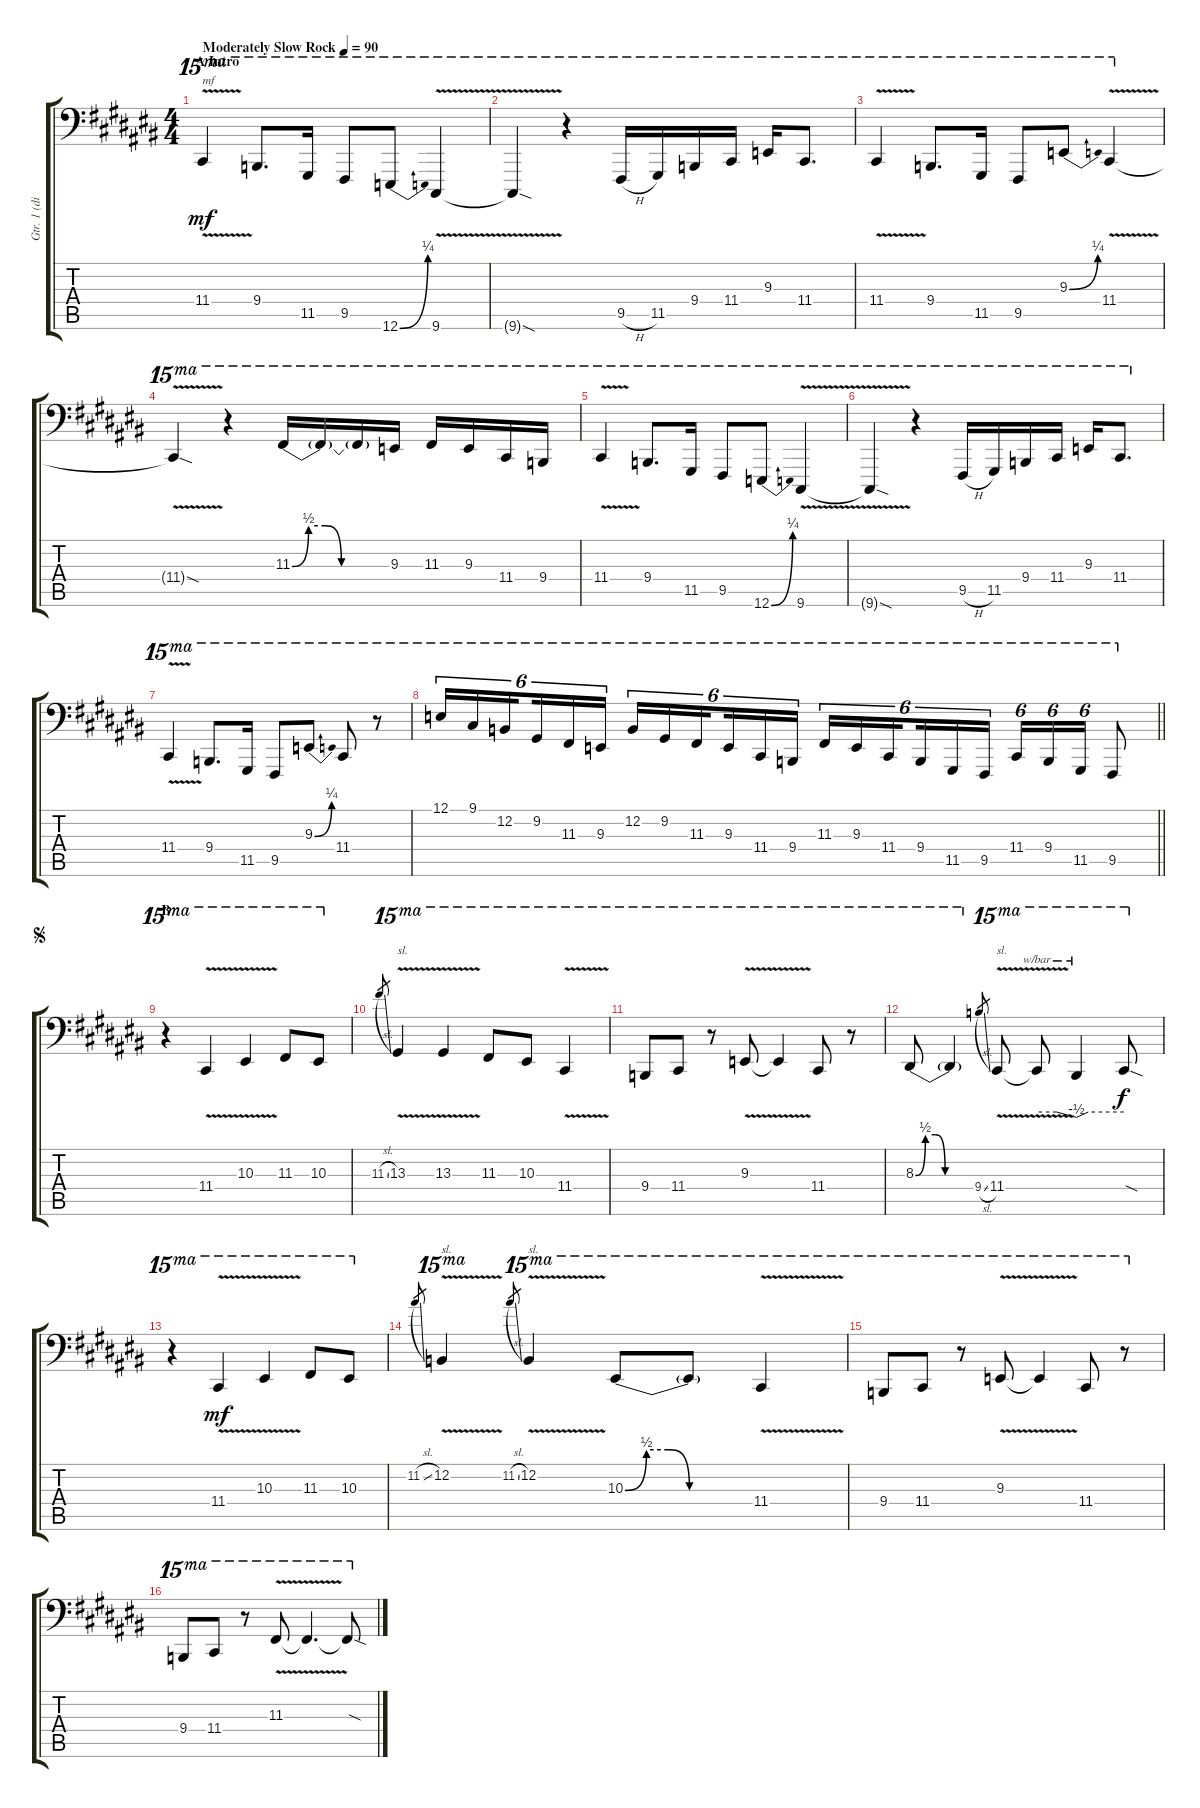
\track ("Gtr. 1 (dist.) octave below" "Gtr. 1 (di") {instrument distortionguitar}
\staff {score tabs}
\tuning (E3 B2 G2 D2 A1 E1) {hide}
\ts (4 4)
\section ("" "A Intro")
\tempo (90 "Moderately Slow Rock")
\clef f4
\ks c#
11.4{v}.4{ot 15ma txt "mf" dy mf instrument distortionguitar} 9.4.8{d ot 15ma} 11.5.16{ot 15ma} 9.5.8{ot 15ma} 12.6{be (bend 0 0 60 1)}.8{ot 15ma} 9.6{v}.4{ot 15ma} |
9.6{sod t}.4{ot 15ma} r.4{ot 15ma} 9.5{h}.16{ot 15ma} 11.5.16{ot 15ma} 9.4.16{ot 15ma} 11.4.16{ot 15ma} 9.3.16{ot 15ma} 11.4.8{d ot 15ma} |
11.4{v}.4{ot 15ma} 9.4.8{d ot 15ma} 11.5.16{ot 15ma} 9.5.8{ot 15ma} 9.3{be (bend 0 0 60 1)}.8{ot 15ma} 11.4{v}.4{ot 15ma} |
11.4{sod t}.4{ot 15ma} r.4{ot 15ma} 11.3{be (custom 0 0 10 2 20 2 30 0 60 0)}.16{ot 15ma} 11.3{t}.16{ot 15ma} 11.3{t}.16{ot 15ma} 9.3.16{ot 15ma} 11.3.16{ot 15ma} 9.3.16{ot 15ma} 11.4.16{ot 15ma} 9.4.16{ot 15ma} |
11.4{v}.4{ot 15ma} 9.4.8{d ot 15ma} 11.5.16{ot 15ma} 9.5.8{ot 15ma} 12.6{be (bend 0 0 60 1)}.8{ot 15ma} 9.6{v}.4{ot 15ma} |
9.6{sod t}.4{ot 15ma} r.4{ot 15ma} 9.5{h}.16{ot 15ma} 11.5.16{ot 15ma} 9.4.16{ot 15ma} 11.4.16{ot 15ma} 9.3.16{ot 15ma} 11.4.8{d ot 15ma} |
11.4{v}.4{ot 15ma} 9.4.8{d ot 15ma} 11.5.16{ot 15ma} 9.5.8{ot 15ma} 9.3{be (bend 0 0 60 1)}.8{ot 15ma} 11.4.8{ot 15ma} r.8{ot 15ma} |
\barLineRight lightlight
12.1.16{tu (6 4) ot 15ma} 9.1.16{tu (6 4) ot 15ma} 12.2.16{tu (6 4) ot 15ma beam splitsecondary} 9.2.16{tu (6 4) ot 15ma} 11.3.16{tu (6 4) ot 15ma} 9.3.16{tu (6 4) ot 15ma} 12.2.16{tu (6 4) ot 15ma} 9.2.16{tu (6 4) ot 15ma} 11.3.16{tu (6 4) ot 15ma beam splitsecondary} 9.3.16{tu (6 4) ot 15ma} 11.4.16{tu (6 4) ot 15ma} 9.4.16{tu (6 4) ot 15ma} 11.3.16{tu (6 4) ot 15ma} 9.3.16{tu (6 4) ot 15ma} 11.4.16{tu (6 4) ot 15ma beam splitsecondary} 9.4.16{tu (6 4) ot 15ma} 11.5.16{tu (6 4) ot 15ma} 9.5.16{tu (6 4) ot 15ma} 11.4.16{tu (6 4) ot 15ma} 9.4.16{tu (6 4) ot 15ma} 11.5.16{tu (6 4) ot 15ma} 9.5.8{ot 15ma} |
\section ("" "B")
\jump segno
r.4{ot 15ma} 11.4{v}.4{ot 15ma} 10.3{v}.4{ot 15ma} 11.3.8{ot 15ma} 10.3.8{ot 15ma} |
11.3{sl}.8{gr} 13.3{v}.4{ot 15ma txt "sl."} 13.3{v}.4{ot 15ma} 11.3.8{ot 15ma} 10.3.8{ot 15ma} 11.4{v}.4{ot 15ma} |
9.4.8{ot 15ma} 11.4.8{ot 15ma} r.8{ot 15ma} 9.3{v}.8{ot 15ma} 9.3{t}.4{ot 15ma} 11.4.8{ot 15ma} r.8{ot 15ma} |
8.3{be (custom 0 0 10 2 20 2 30 0 60 0)}.8{ot 15ma} 8.3{t}.4{ot 15ma} 9.4{sl}.8{gr} 11.4{v}.8{ot 15ma txt "sl."} 11.4{t}.8{tbe (custom default 0 0 30 0 60 -2) ot 15ma} 11.4{t}.4{tbe (custom default 0 -2 15 0 60 0) ot 15ma} 11.4{sod t}.8{ot 15ma dy f} |
r.4{ot 15ma} 11.4{v}.4{ot 15ma dy mf} 10.3{v}.4{ot 15ma} 11.3.8{ot 15ma} 10.3.8{ot 15ma} |
11.2{sl}.8{gr} 12.2{v}.4{ot 15ma txt "sl."} 11.2{sl}.8{gr} 12.2{v}.4{ot 15ma txt "sl."} 10.3{be (custom 0 0 10 2 20 2 30 0 60 0)}.8{ot 15ma} 10.3{t}.8{ot 15ma} 11.4{v}.4{ot 15ma} |
9.4.8{ot 15ma} 11.4.8{ot 15ma} r.8{ot 15ma} 9.3{v}.8{ot 15ma} 9.3{t}.4{ot 15ma} 11.4.8{ot 15ma} r.8{ot 15ma} |
9.4.8{ot 15ma} 11.4.8{ot 15ma} r.8{ot 15ma} 11.3{v}.8{ot 15ma} 11.3{t}.4{d ot 15ma} 11.3{sod t}.8{ot 15ma}
